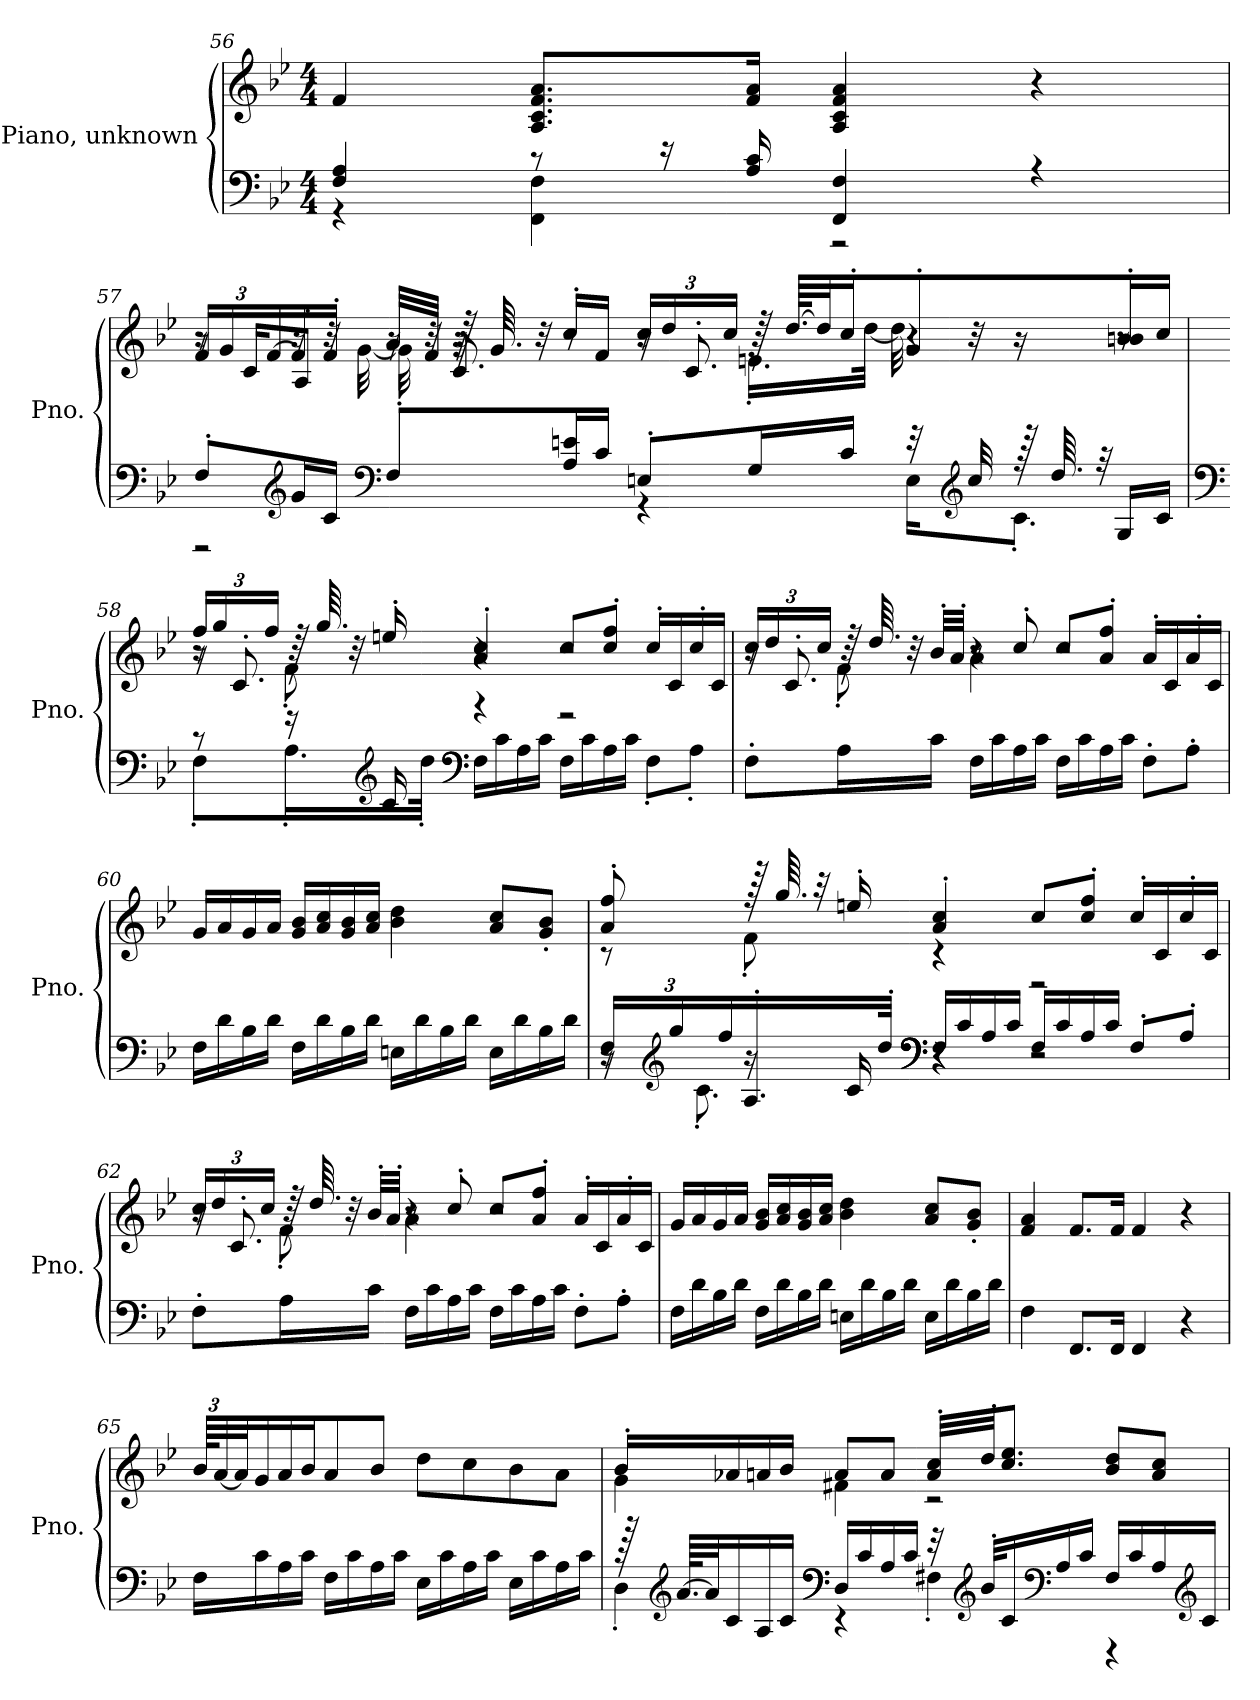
**kern	**kern
*part1	*part1
*staff2	*staff1
*I"Piano, unknown	*
*I'Pno.	*
*clefF4	*clefG2
*k[b-e-]	*k[b-e-]
*M4/4	*M4/4
=56	=56
*^	*
4F/ 4A/	4r	4f/
8r	4FF\ 4F\	8.A/ 8.c/ 8.f/ 8.a/L
16r	.	.
16A/ 16c/	.	16f/ 16a/Jk
4FF/ 4F/	2r	4A/ 4c/ 4f/ 4a/
4r	.	4r
!!LO:LB:g=z
=57	=57	=57
*	*	*Xbrackettup
*	*	*^
*	*	*	*^
8F'/L	2r	24f/LL	8r	16r
.	.	24g/	.	.
.	.	.	.	16c/KL
.	.	[24f/	.	.
*clefG2	*	*	*	*
16g/L	.	16f/]	16r	8A'/J
16c/JJ	.	16f'/JJ	32r	.
.	.	.	[32g\	.
*clefF4	*	*	*	*
8F'/L	.	32a/LLL	32g\]	16r
.	.	32f/JJJ	32r	.
.	.	128r	16r	8.c'/
.	.	64.g/	.	.
.	.	32r	.	.
16A/ 16en/L	.	16cc'/LL	8r	.
16c/JJ	.	16f/JJ	.	.
8En'/L	4r	24cc/LL	8r	16r
.	.	24dd/	.	.
.	.	.	.	8.c'/
.	.	24cc/JJ	.	.
16G/L	.	128r	16.en'\LL	.
.	.	[64.dd/KLLL	.	.
.	.	32dd/J]	.	.
16c/JJ	.	16cc'/J	.	.
.	.	.	[32dd\JJk	.
32r	16E\KL	8g'/	32dd\]	4r
*clefG2	*	*	*	*
32cc/	.	.	32r	.
128r	8.c'\J	.	16r	.
64.dd/	.	.	.	.
32r	.	.	.	.
16G/LL	.	16b-/' 16bn/'L	8r	.
16c/JJ	.	16cc/JJ	.	.
!!LO:LB:g=z	!!	!!
=58	=58	=58	=58	=58
*clefF4	*	*	*	*
8r	8F'\L	24ff/LL	8r	16r
.	.	24gg/	.	.
.	.	.	.	8.c'/
.	.	24ff/JJ	.	.
16r	16.A'\L	128r	8f'\	.
.	.	64.gg/	.	.
.	.	32r	.	.
*clefG2	*	*	*	*
16c/	.	16een'/	.	.
.	32dd'\JJk	.	.	.
*clefF4	*	*	*	*
4r	16F\LL	4a/' 4cc/'	4r	4r
.	16c\	.	.	.
.	16A\	.	.	.
.	16c\JJ	.	.	.
2r	16F\LL	8cc/L	2r	2r
.	16c\	.	.	.
.	16A\	8cc/' 8ff/'J	.	.
.	16c\JJ	.	.	.
.	8F'\L	16cc'/LL	.	.
.	.	16c/	.	.
.	8A'\J	16cc'/	.	.
.	.	16c/JJ	.	.
*v	*v	*	*	*
!!LO:PB:g=z	!!	!!
=59	=59	=59	=59
8F'\L	24cc/LL	8r	16r
.	24dd/	.	.
.	.	.	8.c'/
.	24cc/JJ	.	.
16A\L	128r	8f'\	.
.	64.dd/	.	.
.	32r	.	.
16c\JJ	32b-'/LLL	.	.
.	32a'/JJJ	.	.
16F\LL	8r	4a\	4r
16c\	.	.	.
16A\	8cc'/	.	.
16c\JJ	.	.	.
16F\LL	8cc/L	2r	2r
16c\	.	.	.
16A\	8a/' 8ff/'J	.	.
16c\JJ	.	.	.
8F'\L	16a'/LL	.	.
.	16c/	.	.
8A'\J	16a'/	.	.
.	16c/JJ	.	.
*	*v	*v	*v
=60	=60
16F\LL	16g/LL
16d\	16a/
16B-\	16g/
16d\JJ	16a/JJ
16F\LL	16g/ 16b-/LL
16d\	16a/ 16cc/
16B-\	16g/ 16b-/
16d\JJ	16a/ 16cc/JJ
16En\LL	4b-\ 4dd\
16d\	.
16B-\	.
16d\JJ	.
16E\LL	8a/ 8cc/L
16d\	.
16B-\	8g/' 8b-/'J
16d\JJ	.
!!LO:LB:g=z
=61	=61
*Xbrackettup	*
*^	*^
*	*^	*	*
24F/LL	16r	8r	8a/' 8ff/'	8r
*clefG2	*	*	*	*
24gg/	.	.	.	.
.	8.c'\	.	.	.
24ff/	.	.	.	.
16.A'/	.	16r	128r	8f'\
.	.	.	64.gg/	.
.	.	.	32r	.
.	.	16c/	16een'/	.
32dd'/JJk	.	.	.	.
*clefF4	*	*	*	*
16F/LL	4r	4r	4a/' 4cc/'	4r
16c/	.	.	.	.
16A/	.	.	.	.
16c/JJ	.	.	.	.
16F/LL	2r	2r	8cc/L	2r
16c/	.	.	.	.
16A/	.	.	8cc/' 8ff/'J	.
16c/JJ	.	.	.	.
8F'/L	.	.	16cc'/LL	.
.	.	.	16c/	.
8A'/J	.	.	16cc'/	.
.	.	.	16c/JJ	.
*v	*v	*v	*	*
!!LO:LB:g=z
=62	=62	=62
*	*	*^
8F'\L	24cc/LL	8r	16r
.	24dd/	.	.
.	.	.	8.c'/
.	24cc/JJ	.	.
16A\L	128r	8f'\	.
.	64.dd/	.	.
.	32r	.	.
16c\JJ	32b-'/LLL	.	.
.	32a'/JJJ	.	.
16F\LL	8r	4a\	4r
16c\	.	.	.
16A\	8cc'/	.	.
16c\JJ	.	.	.
16F\LL	8cc/L	2r	2r
16c\	.	.	.
16A\	8a/' 8ff/'J	.	.
16c\JJ	.	.	.
8F'\L	16a'/LL	.	.
.	16c/	.	.
8A'\J	16a'/	.	.
.	16c/JJ	.	.
*	*v	*v	*v
=63	=63
16F\LL	16g/LL
16d\	16a/
16B-\	16g/
16d\JJ	16a/JJ
16F\LL	16g/ 16b-/LL
16d\	16a/ 16cc/
16B-\	16g/ 16b-/
16d\JJ	16a/ 16cc/JJ
16En\LL	4b-\ 4dd\
16d\	.
16B-\	.
16d\JJ	.
16E\LL	8a/ 8cc/L
16d\	.
16B-\	8g/' 8b-/'J
16d\JJ	.
=64	=64
4F\	4f/ 4a/
8.FF/L	8.f/L
16FF/Jk	16f/Jk
4FF/	4f/
4r	4r
!!LO:LB:g=z
=65	=65
16F\LL	96b-/KLLL
.	[48a/
.	32a/J]
16c\	16g/
16A\	16a/
16c\JJ	16b-/J
16F\LL	8a/
16c\	.
16A\	8b-/J
16c\JJ	.
16E-\LL	8dd\L
16c\	.
16A\	8cc\
16c\JJ	.
16E-\LL	8b-\
16c\	.
16A\	8a\J
16c\JJ	.
!!LO:LB:g=z
=66	=66
*^	*^
128r	4D'\	16b-'/LL	4g\
*clefG2	*	*	*
[64.a/KLLL	.	.	.
32a/J]	.	.	.
16c/	.	16a-X/	.
16A/	.	16an/	.
16c/JJ	.	16b-/JJ	.
*clefF4	*	*	*
16D/LL	4r	8a/L	4f#X\
16c/	.	.	.
16A/	.	8a/J	.
16c/JJ	.	.	.
32r	4F#X'\	32a/' 32cc/'LLL	2r
*clefG2	*	*	*
32b-'/KLL	.	32dd'/JJ	.
16c/	.	8.cc/ 8.ee-/J	.
*clefF4	*	*	*
16A/	.	.	.
16c/JJ	.	.	.
16F#/LL	4r	8b-/ 8dd/L	.
16c/	.	.	.
16A/	.	8a/ 8cc/J	.
*clefG2	*	*	*
16c/JJ	.	.	.
*v	*v	*	*
*	*v	*v
=	=
*-	*-
